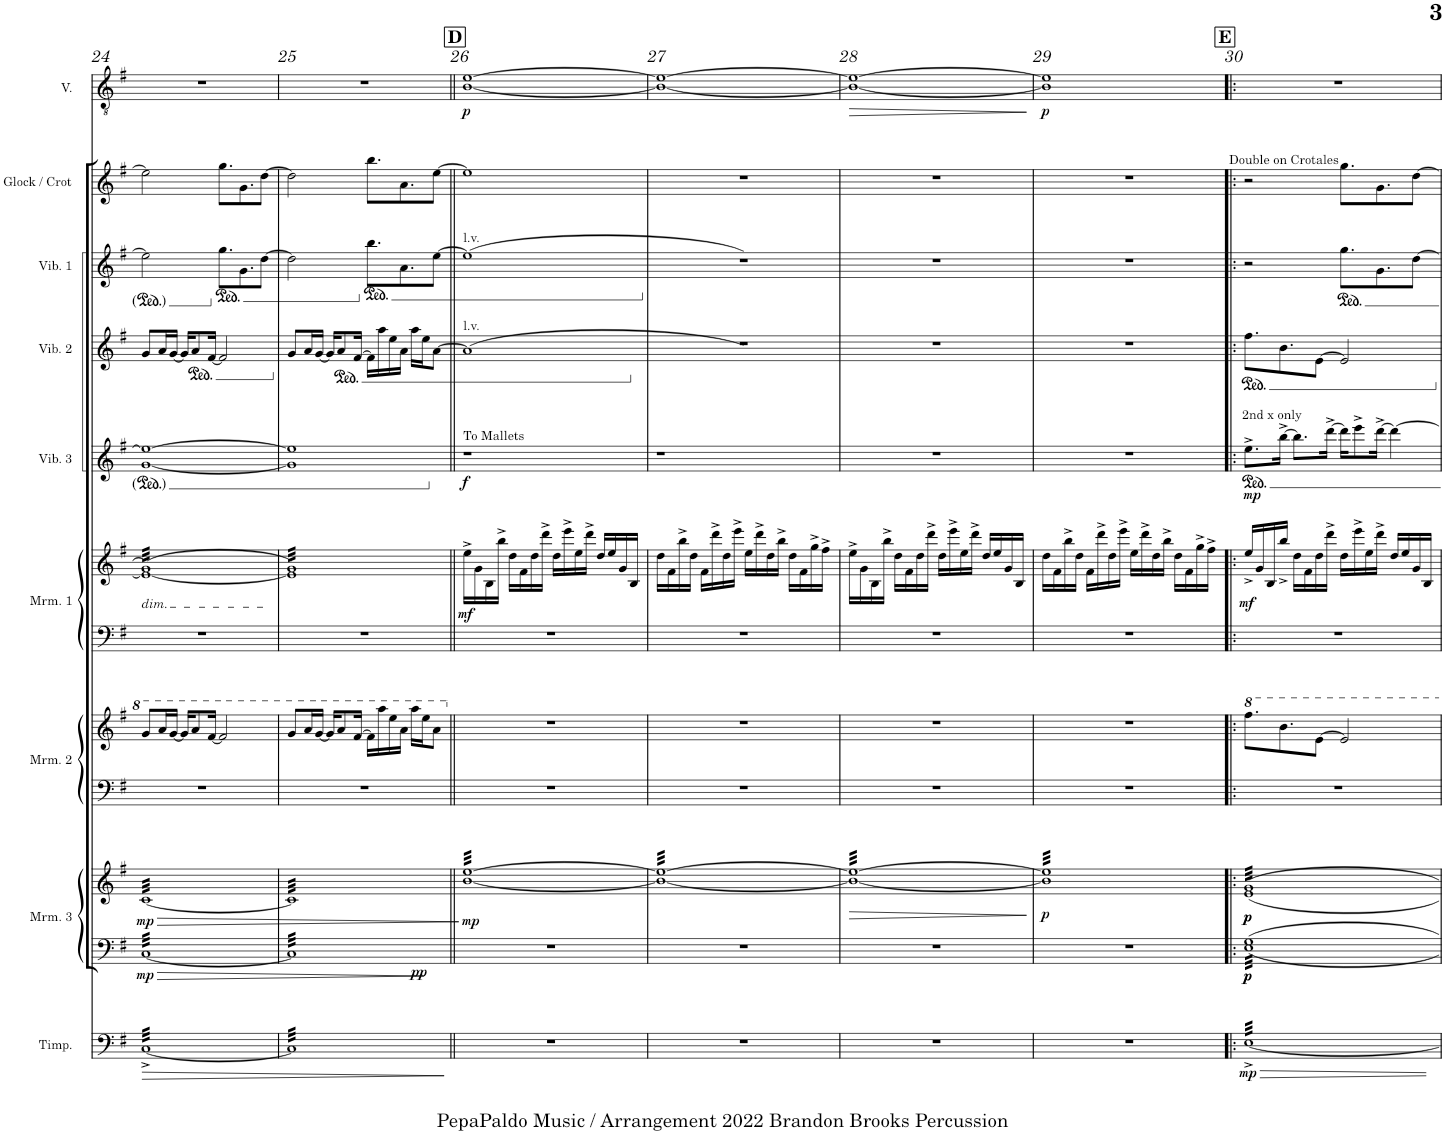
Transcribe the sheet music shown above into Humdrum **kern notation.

**kern	**dynam	**kern	**kern	**dynam	**kern	**kern	**kern	**kern	**dynam	**kern	**dynam	**kern	**kern	**kern	**kern	**dynam
*part9	*part9	*part8	*part8	*part8	*part7	*part7	*part6	*part6	*part6	*part5	*part5	*part4	*part3	*part2	*part1	*part1
*staff12	*staff12	*staff11	*staff10	*staff10/11	*staff9	*staff8	*staff7	*staff6	*staff6/7	*staff5	*staff5	*staff4	*staff3	*staff2	*staff1	*staff1
*I"Timpani	*	*I"Marimba 3	*	*	*I"Marimba 2	*	*I"Marimba 1	*	*	*I"Vibraphone 3	*	*I"Vibraphone 2	*I"Vibraphone 1	*I"Glock / Crot	*I"Voice	*
*I'Timp.	*	*I'Mrm. 3	*	*	*I'Mrm. 2	*	*I'Mrm. 1	*	*	*I'Vib. 3	*	*I'Vib. 2	*I'Vib. 1	*I'Glock / Crot	*I'V.	*
!!LO:PB:g=z
*clefF4	*	*clefF4	*clefG2	*	*clefF4	*clefG2	*clefF4	*clefG2	*	*clefG2	*	*clefG2	*clefG2	*clefG2	*clefGv2	*
*	*	*	*	*	*	*	*	*	*	*	*	*	*	*Trd-14c-24	*	*
*k[f#]	*	*k[f#]	*k[f#]	*	*k[f#]	*k[f#]	*k[f#]	*k[f#]	*	*k[f#]	*	*k[f#]	*k[f#]	*k[f#]	*k[f#]	*
*M4/4	*	*M4/4	*M4/4	*	*M4/4	*M4/4	*M4/4	*M4/4	*	*M4/4	*	*M4/4	*M4/4	*M4/4	*M4/4	*
=24	=24	=24	=24	=24	=24	=24	=24	=24	=24	=24	=24	=24	=24	=24	=24	=24
!	!	!	!	!	!	!	!	!LO:TX:b:i:t=dim.	!	!	!	!	!	!	!	!
!	!LO:HP:b	!	!	!LO:HP:b	!	!	!	!	!	!	!	!	!	!	!	!
!	!	!	!	!LO:DY:n=1:b=2	!	!	!	!	!	!	!	!	!	!	!	!
!	!	!	!	!LO:DY:n=2:b	!	!	!	!	!	!	!	!	!	!	!	!
*tremolo	*	*	*	*	*	*	*	*	*	*	*	*	*	*	*	*
*	*	*tremolo	*	*	*	*	*	*	*	*	*	*	*	*	*	*
*	*	*	*tremolo	*	*	*	*	*	*	*	*	*	*	*	*	*
*	*	*	*	*	*	*	*	*tremolo	*	*	*	*	*	*	*	*
[32C^LLL	>	[32CLLL	[32cLLL	> mp mp	1r	8gg/L	1r	(>32e 32gLLL	.	[1g 1ee_	.	8g/L	2ee\]	2ee\]	1r	.
32C^	.	32C	32c	.	.	.	.	(>32e 32g	.	.	.	.	.	.	.	.
32C^	.	32C	32c	.	.	.	.	(>32e 32g	.	.	.	.	.	.	.	.
32C^	.	32C	32c	.	.	.	.	(>32e 32g	.	.	.	.	.	.	.	.
32C^	.	32C	32c	.	.	16aa/L	.	(>32e 32g	.	.	.	16a/L	.	.	.	.
32C^	.	32C	32c	.	.	.	.	(>32e 32g	.	.	.	.	.	.	.	.
32C^	.	32C	32c	.	.	[16gg/JJ	.	(>32e 32g	.	.	.	[16g/JJ	.	.	.	.
32C^	.	32C	32c	.	.	.	.	(>32e 32g	.	.	.	.	.	.	.	.
32C^	.	32C	32c	.	.	16gg/KL]	.	(>32e 32g	.	.	.	16g/KL]	.	.	.	.
32C^	.	32C	32c	.	.	.	.	(>32e 32g	.	.	.	.	.	.	.	.
*	*	*	*	*	*	*	*	*	*	*	*	*ped	*	*	*	*
32C^	.	32C	32c	.	.	8aa/	.	(>32e 32g	.	.	.	8a/	.	.	.	.
32C^	.	32C	32c	.	.	.	.	(>32e 32g	.	.	.	.	.	.	.	.
32C^	.	32C	32c	.	.	.	.	(>32e 32g	.	.	.	.	.	.	.	.
32C^	.	32C	32c	.	.	.	.	(>32e 32g	.	.	.	.	.	.	.	.
32C^	.	32C	32c	.	.	[16ff#/Jk	.	(>32e 32g	.	.	.	[16f#/Jk	.	.	.	.
32C^	.	32C	32c	.	.	.	.	(>32e 32g	.	.	.	.	.	.	.	.
*	*	*	*	*	*	*	*	*	*	*	*	*	*ped	*	*	*
32C^	.	32C	32c	.	.	2ff#/]	.	(>32e 32g	.	.	.	2f#/]	8.gg\L	8.gg\L	.	.
32C^	.	32C	32c	.	.	.	.	(>32e 32g	.	.	.	.	.	.	.	.
32C^	.	32C	32c	.	.	.	.	(>32e 32g	.	.	.	.	.	.	.	.
32C^	.	32C	32c	.	.	.	.	(>32e 32g	.	.	.	.	.	.	.	.
32C^	.	32C	32c	.	.	.	.	(>32e 32g	.	.	.	.	.	.	.	.
32C^	.	32C	32c	.	.	.	.	(>32e 32g	.	.	.	.	.	.	.	.
32C^	.	32C	32c	.	.	.	.	(>32e 32g	.	.	.	.	8.g\	8.g\	.	.
32C^	.	32C	32c	.	.	.	.	(>32e 32g	.	.	.	.	.	.	.	.
32C^	.	32C	32c	.	.	.	.	(>32e 32g	.	.	.	.	.	.	.	.
32C^	.	32C	32c	.	.	.	.	(>32e 32g	.	.	.	.	.	.	.	.
32C^	.	32C	32c	.	.	.	.	(>32e 32g	.	.	.	.	.	.	.	.
32C^	.	32C	32c	.	.	.	.	(>32e 32g	.	.	.	.	.	.	.	.
32C^	.	32C	32c	.	.	.	.	(>32e 32g	.	.	.	.	[8dd\J	[8dd\J	.	.
32C^	.	32C	32c	.	.	.	.	(>32e 32g	.	.	.	.	.	.	.	.
32C^	.	32C	32c	.	.	.	.	(>32e 32g	.	.	.	.	.	.	.	.
32C^JJJ	.	32CJJJ	32cJJJ	.	.	.	.	32e 32gJJJ	.	.	.	.	.	.	.	.
=25	=25	=25	=25	=25	=25	=25	=25	=25	=25	=25	=25	=25	=25	=25	=25	=25
*	*	*	*	*	*	*	*	*	*	*	*	*Xped	*	*	*	*
!	!	!	!	!LO:DY:b=2	!	!	!	!	!	!	!	!	!	!	!	!
32C]LLL	.	32C]LLL	32c]LLL	pp	1r	8gg/L	1r	32e] 32g)LLL	.	1g] 1ee]	.	8g/L	2dd\]	2dd\]	1r	.
32C	.	32C	32c	.	.	.	.	32e 32g)	.	.	.	.	.	.	.	.
32C	.	32C	32c	.	.	.	.	32e 32g)	.	.	.	.	.	.	.	.
32C	.	32C	32c	.	.	.	.	32e 32g)	.	.	.	.	.	.	.	.
32C	.	32C	32c	.	.	16aa/L	.	32e 32g)	.	.	.	16a/L	.	.	.	.
32C	.	32C	32c	.	.	.	.	32e 32g)	.	.	.	.	.	.	.	.
32C	.	32C	32c	.	.	[16gg/JJ	.	32e 32g)	.	.	.	[16g/JJ	.	.	.	.
32C	.	32C	32c	.	.	.	.	32e 32g)	.	.	.	.	.	.	.	.
32C	.	32C	32c	.	.	16gg/KL]	.	32e 32g)	.	.	.	16g/KL]	.	.	.	.
32C	.	32C	32c	.	.	.	.	32e 32g)	.	.	.	.	.	.	.	.
*	*	*	*	*	*	*	*	*	*	*	*	*ped	*	*	*	*
32C	.	32C	32c	.	.	8aa/	.	32e 32g)	.	.	.	8a/	.	.	.	.
32C	.	32C	32c	.	.	.	.	32e 32g)	.	.	.	.	.	.	.	.
32C	.	32C	32c	.	.	.	.	32e 32g)	.	.	.	.	.	.	.	.
32C	.	32C	32c	.	.	.	.	32e 32g)	.	.	.	.	.	.	.	.
32C	.	32C	32c	.	.	[16ff#/Jk	.	32e 32g)	.	.	.	[16f#/Jk	.	.	.	.
32C	.	32C	32c	.	.	.	.	32e 32g)	.	.	.	.	.	.	.	.
*	*	*	*	*	*	*	*	*	*	*	*	*	*Xped	*	*	*
*	*	*	*	*	*	*	*	*	*	*	*	*	*ped	*	*	*
32C	.	32C	32c	.	.	16ff#\LL]	.	32e 32g)	.	.	.	16f#\LL]	8.bb\L	8.bb\L	.	.
32C	.	32C	32c	.	.	.	.	32e 32g)	.	.	.	.	.	.	.	.
32C	.	32C	32c	.	.	16aaa\	.	32e 32g)	.	.	.	16aa\	.	.	.	.
32C	.	32C	32c	.	.	.	.	32e 32g)	.	.	.	.	.	.	.	.
32C	.	32C	32c	.	.	16eee\	.	32e 32g)	.	.	.	16ee\	.	.	.	.
32C	.	32C	32c	.	.	.	.	32e 32g)	.	.	.	.	.	.	.	.
32C	.	32C	32c	.	.	16aa\JJ	.	32e 32g)	.	.	.	16a\JJ	8.a\	8.a\	.	.
32C	.	32C	32c	.	.	.	.	32e 32g)	.	.	.	.	.	.	.	.
32C	.	32C	32c	.	.	16aaa\LL	.	32e 32g)	.	.	.	16aa\LL	.	.	.	.
32C	.	32C	32c	.	.	.	.	32e 32g)	.	.	.	.	.	.	.	.
32C	.	32C	32c	.	.	16eee\J	.	32e 32g)	.	.	.	16ee\J	.	.	.	.
32C	.	32C	32c	.	.	.	.	32e 32g)	.	.	.	.	.	.	.	.
32C	.	32C	32c	.	.	8aa\J	.	32e 32g)	.	.	.	[8a\J	[8ee\J	[8ee\J	.	.
32C	.	32C	32c	.	.	.	.	32e 32g)	.	.	.	.	.	.	.	.
32C	.	32C	32c	.	.	.	.	32e 32g)	.	.	.	.	.	.	.	.
32CJJJ	.	32CJJJ	32cJJJ	.	.	.	.	32e 32g)JJJ	.	.	.	.	.	.	.	.
*	*	*	*	*	*	*	*	*Xtremolo	*	*	*	*	*	*	*	*
.	]	.	.	]	.	.	.	.	.	.	.	.	.	.	.	.
!!LO:REH:place=s1:a:B:cj:fs=14:t=D
=26||	=26||	=26||	=26||	=26||	=26||	=26||	=26||	=26||	=26||	=26||	=26||	=26||	=26||	=26||	=26||	=26||
!	!	!	!	!	!	!	!	!	!	!	!	!	!LO:TX:a:t=l.v.	!	!	!
!	!	!	!	!	!	!	!	!	!	!	!	!LO:TX:a:t=l.v.	!	!	!	!
!	!	!	!	!	!	!	!	!	!	!LO:TX:a:t=To Mallets	!	!	!	!	!	!
!	!	!	!	!LO:DY:b	!	!	!	!	!LO:DY:b	!	!LO:DY:b	!	!	!	!	!LO:DY:b
1r	.	1r	[32b [32eeLLL	mp	1r	1r	1r	16ee^\LL	mf	1r	f	(>1a]	(1ee]	1ee]	[1B [1e	p
.	.	.	32b 32ee	.	.	.	.	.	.	.	.	.	.	.	.	.
.	.	.	32b 32ee	.	.	.	.	16g\	.	.	.	.	.	.	.	.
.	.	.	32b 32ee	.	.	.	.	.	.	.	.	.	.	.	.	.
.	.	.	32b 32ee	.	.	.	.	16B\	.	.	.	.	.	.	.	.
.	.	.	32b 32ee	.	.	.	.	.	.	.	.	.	.	.	.	.
.	.	.	32b 32ee	.	.	.	.	16bb^\JJ	.	.	.	.	.	.	.	.
.	.	.	32b 32ee	.	.	.	.	.	.	.	.	.	.	.	.	.
.	.	.	32b 32ee	.	.	.	.	16dd\LL	.	.	.	.	.	.	.	.
.	.	.	32b 32ee	.	.	.	.	.	.	.	.	.	.	.	.	.
.	.	.	32b 32ee	.	.	.	.	16f#\	.	.	.	.	.	.	.	.
.	.	.	32b 32ee	.	.	.	.	.	.	.	.	.	.	.	.	.
.	.	.	32b 32ee	.	.	.	.	16dd\	.	.	.	.	.	.	.	.
.	.	.	32b 32ee	.	.	.	.	.	.	.	.	.	.	.	.	.
.	.	.	32b 32ee	.	.	.	.	16ddd^\JJ	.	.	.	.	.	.	.	.
.	.	.	32b 32ee	.	.	.	.	.	.	.	.	.	.	.	.	.
.	.	.	32b 32ee	.	.	.	.	16dd\LL	.	.	.	.	.	.	.	.
.	.	.	32b 32ee	.	.	.	.	.	.	.	.	.	.	.	.	.
.	.	.	32b 32ee	.	.	.	.	16eee^\	.	.	.	.	.	.	.	.
.	.	.	32b 32ee	.	.	.	.	.	.	.	.	.	.	.	.	.
.	.	.	32b 32ee	.	.	.	.	16ee\	.	.	.	.	.	.	.	.
.	.	.	32b 32ee	.	.	.	.	.	.	.	.	.	.	.	.	.
.	.	.	32b 32ee	.	.	.	.	16ddd^\JJ	.	.	.	.	.	.	.	.
.	.	.	32b 32ee	.	.	.	.	.	.	.	.	.	.	.	.	.
.	.	.	32b 32ee	.	.	.	.	16dd/LL	.	.	.	.	.	.	.	.
.	.	.	32b 32ee	.	.	.	.	.	.	.	.	.	.	.	.	.
.	.	.	32b 32ee	.	.	.	.	16ee/	.	.	.	.	.	.	.	.
.	.	.	32b 32ee	.	.	.	.	.	.	.	.	.	.	.	.	.
.	.	.	32b 32ee	.	.	.	.	16g/	.	.	.	.	.	.	.	.
.	.	.	32b 32ee	.	.	.	.	.	.	.	.	.	.	.	.	.
.	.	.	32b 32ee	.	.	.	.	16B/JJ	.	.	.	.	.	.	.	.
.	.	.	32b 32eeJJJ	.	.	.	.	.	.	.	.	.	.	.	.	.
=27	=27	=27	=27	=27	=27	=27	=27	=27	=27	=27	=27	=27	=27	=27	=27	=27
*	*	*	*	*	*	*	*	*	*	*	*	*Xped	*	*	*	*
*	*	*	*	*	*	*	*	*	*	*	*	*	*Xped	*	*	*
1r	.	1r	32b 32eeLLL	.	1r	1r	1r	16dd\LL	.	1r	.	1r)	1r)	1r	1B_ 1e_	.
.	.	.	32b 32ee	.	.	.	.	.	.	.	.	.	.	.	.	.
.	.	.	32b 32ee	.	.	.	.	16f#\	.	.	.	.	.	.	.	.
.	.	.	32b 32ee	.	.	.	.	.	.	.	.	.	.	.	.	.
.	.	.	32b 32ee	.	.	.	.	16bb^\	.	.	.	.	.	.	.	.
.	.	.	32b 32ee	.	.	.	.	.	.	.	.	.	.	.	.	.
.	.	.	32b 32ee	.	.	.	.	16dd\JJ	.	.	.	.	.	.	.	.
.	.	.	32b 32ee	.	.	.	.	.	.	.	.	.	.	.	.	.
.	.	.	32b 32ee	.	.	.	.	16f#\LL	.	.	.	.	.	.	.	.
.	.	.	32b 32ee	.	.	.	.	.	.	.	.	.	.	.	.	.
.	.	.	32b 32ee	.	.	.	.	16ddd^\	.	.	.	.	.	.	.	.
.	.	.	32b 32ee	.	.	.	.	.	.	.	.	.	.	.	.	.
.	.	.	32b 32ee	.	.	.	.	16dd\	.	.	.	.	.	.	.	.
.	.	.	32b 32ee	.	.	.	.	.	.	.	.	.	.	.	.	.
.	.	.	32b 32ee	.	.	.	.	16eee^\JJ	.	.	.	.	.	.	.	.
.	.	.	32b 32ee	.	.	.	.	.	.	.	.	.	.	.	.	.
.	.	.	32b 32ee	.	.	.	.	16ee\LL	.	.	.	.	.	.	.	.
.	.	.	32b 32ee	.	.	.	.	.	.	.	.	.	.	.	.	.
.	.	.	32b 32ee	.	.	.	.	16ddd^\	.	.	.	.	.	.	.	.
.	.	.	32b 32ee	.	.	.	.	.	.	.	.	.	.	.	.	.
.	.	.	32b 32ee	.	.	.	.	16dd\	.	.	.	.	.	.	.	.
.	.	.	32b 32ee	.	.	.	.	.	.	.	.	.	.	.	.	.
.	.	.	32b 32ee	.	.	.	.	16bb^\JJ	.	.	.	.	.	.	.	.
.	.	.	32b 32ee	.	.	.	.	.	.	.	.	.	.	.	.	.
.	.	.	32b 32ee	.	.	.	.	16dd\LL	.	.	.	.	.	.	.	.
.	.	.	32b 32ee	.	.	.	.	.	.	.	.	.	.	.	.	.
.	.	.	32b 32ee	.	.	.	.	16f#\	.	.	.	.	.	.	.	.
.	.	.	32b 32ee	.	.	.	.	.	.	.	.	.	.	.	.	.
.	.	.	32b 32ee	.	.	.	.	16gg^\	.	.	.	.	.	.	.	.
.	.	.	32b 32ee	.	.	.	.	.	.	.	.	.	.	.	.	.
.	.	.	32b 32ee	.	.	.	.	16ff#^\JJ	.	.	.	.	.	.	.	.
.	.	.	32b 32eeJJJ	.	.	.	.	.	.	.	.	.	.	.	.	.
=28	=28	=28	=28	=28	=28	=28	=28	=28	=28	=28	=28	=28	=28	=28	=28	=28
!	!	!	!	!LO:HP:b	!	!	!	!	!	!	!	!	!	!	!	!LO:HP:b
1r	.	1r	32b 32eeLLL	>	1r	1r	1r	16ee^\LL	.	1r	.	1r	1r	1r	1B_ 1e_	>
.	.	.	32b 32ee	.	.	.	.	.	.	.	.	.	.	.	.	.
.	.	.	32b 32ee	.	.	.	.	16g\	.	.	.	.	.	.	.	.
.	.	.	32b 32ee	.	.	.	.	.	.	.	.	.	.	.	.	.
.	.	.	32b 32ee	.	.	.	.	16B\	.	.	.	.	.	.	.	.
.	.	.	32b 32ee	.	.	.	.	.	.	.	.	.	.	.	.	.
.	.	.	32b 32ee	.	.	.	.	16bb^\JJ	.	.	.	.	.	.	.	.
.	.	.	32b 32ee	.	.	.	.	.	.	.	.	.	.	.	.	.
.	.	.	32b 32ee	.	.	.	.	16dd\LL	.	.	.	.	.	.	.	.
.	.	.	32b 32ee	.	.	.	.	.	.	.	.	.	.	.	.	.
.	.	.	32b 32ee	.	.	.	.	16f#\	.	.	.	.	.	.	.	.
.	.	.	32b 32ee	.	.	.	.	.	.	.	.	.	.	.	.	.
.	.	.	32b 32ee	.	.	.	.	16dd\	.	.	.	.	.	.	.	.
.	.	.	32b 32ee	.	.	.	.	.	.	.	.	.	.	.	.	.
.	.	.	32b 32ee	.	.	.	.	16ddd^\JJ	.	.	.	.	.	.	.	.
.	.	.	32b 32ee	.	.	.	.	.	.	.	.	.	.	.	.	.
.	.	.	32b 32ee	.	.	.	.	16dd\LL	.	.	.	.	.	.	.	.
.	.	.	32b 32ee	.	.	.	.	.	.	.	.	.	.	.	.	.
.	.	.	32b 32ee	.	.	.	.	16eee^\	.	.	.	.	.	.	.	.
.	.	.	32b 32ee	.	.	.	.	.	.	.	.	.	.	.	.	.
.	.	.	32b 32ee	.	.	.	.	16ee\	.	.	.	.	.	.	.	.
.	.	.	32b 32ee	.	.	.	.	.	.	.	.	.	.	.	.	.
.	.	.	32b 32ee	.	.	.	.	16ddd^\JJ	.	.	.	.	.	.	.	.
.	.	.	32b 32ee	.	.	.	.	.	.	.	.	.	.	.	.	.
.	.	.	32b 32ee	.	.	.	.	16dd/LL	.	.	.	.	.	.	.	.
.	.	.	32b 32ee	.	.	.	.	.	.	.	.	.	.	.	.	.
.	.	.	32b 32ee	.	.	.	.	16ee/	.	.	.	.	.	.	.	.
.	.	.	32b 32ee	.	.	.	.	.	.	.	.	.	.	.	.	.
.	.	.	32b 32ee	.	.	.	.	16g/	.	.	.	.	.	.	.	.
.	.	.	32b 32ee	.	.	.	.	.	.	.	.	.	.	.	.	.
.	.	.	32b 32ee	.	.	.	.	16B/JJ	.	.	.	.	.	.	.	.
.	.	.	32b 32eeJJJ	.	.	.	.	.	.	.	.	.	.	.	.	.
.	.	.	.	]	.	.	.	.	.	.	.	.	.	.	.	]
=29	=29	=29	=29	=29	=29	=29	=29	=29	=29	=29	=29	=29	=29	=29	=29	=29
!	!	!	!	!LO:DY:b	!	!	!	!	!	!	!	!	!	!	!	!LO:DY:b
1r	.	1r	32b] 32ee]LLL	p	1r	1r	1r	16dd\LL	.	1r	.	1r	1r	1r	1B] 1e]	p
.	.	.	32b 32ee	.	.	.	.	.	.	.	.	.	.	.	.	.
.	.	.	32b 32ee	.	.	.	.	16f#\	.	.	.	.	.	.	.	.
.	.	.	32b 32ee	.	.	.	.	.	.	.	.	.	.	.	.	.
.	.	.	32b 32ee	.	.	.	.	16bb^\	.	.	.	.	.	.	.	.
.	.	.	32b 32ee	.	.	.	.	.	.	.	.	.	.	.	.	.
.	.	.	32b 32ee	.	.	.	.	16dd\JJ	.	.	.	.	.	.	.	.
.	.	.	32b 32ee	.	.	.	.	.	.	.	.	.	.	.	.	.
.	.	.	32b 32ee	.	.	.	.	16f#\LL	.	.	.	.	.	.	.	.
.	.	.	32b 32ee	.	.	.	.	.	.	.	.	.	.	.	.	.
.	.	.	32b 32ee	.	.	.	.	16ddd^\	.	.	.	.	.	.	.	.
.	.	.	32b 32ee	.	.	.	.	.	.	.	.	.	.	.	.	.
.	.	.	32b 32ee	.	.	.	.	16dd\	.	.	.	.	.	.	.	.
.	.	.	32b 32ee	.	.	.	.	.	.	.	.	.	.	.	.	.
.	.	.	32b 32ee	.	.	.	.	16eee^\JJ	.	.	.	.	.	.	.	.
.	.	.	32b 32ee	.	.	.	.	.	.	.	.	.	.	.	.	.
.	.	.	32b 32ee	.	.	.	.	16ee\LL	.	.	.	.	.	.	.	.
.	.	.	32b 32ee	.	.	.	.	.	.	.	.	.	.	.	.	.
.	.	.	32b 32ee	.	.	.	.	16ddd^\	.	.	.	.	.	.	.	.
.	.	.	32b 32ee	.	.	.	.	.	.	.	.	.	.	.	.	.
.	.	.	32b 32ee	.	.	.	.	16dd\	.	.	.	.	.	.	.	.
.	.	.	32b 32ee	.	.	.	.	.	.	.	.	.	.	.	.	.
.	.	.	32b 32ee	.	.	.	.	16bb^\JJ	.	.	.	.	.	.	.	.
.	.	.	32b 32ee	.	.	.	.	.	.	.	.	.	.	.	.	.
.	.	.	32b 32ee	.	.	.	.	16dd\LL	.	.	.	.	.	.	.	.
.	.	.	32b 32ee	.	.	.	.	.	.	.	.	.	.	.	.	.
.	.	.	32b 32ee	.	.	.	.	16f#\	.	.	.	.	.	.	.	.
.	.	.	32b 32ee	.	.	.	.	.	.	.	.	.	.	.	.	.
.	.	.	32b 32ee	.	.	.	.	16gg^\	.	.	.	.	.	.	.	.
.	.	.	32b 32ee	.	.	.	.	.	.	.	.	.	.	.	.	.
.	.	.	32b 32ee	.	.	.	.	16ff#^\JJ	.	.	.	.	.	.	.	.
.	.	.	32b 32eeJJJ	.	.	.	.	.	.	.	.	.	.	.	.	.
!!LO:REH:place=s1:a:B:cj:fs=14:t=E
=30!|:	=30!|:	=30!|:	=30!|:	=30!|:	=30!|:	=30!|:	=30!|:	=30!|:	=30!|:	=30!|:	=30!|:	=30!|:	=30!|:	=30!|:	=30!|:	=30!|:
*	*	*	*	*	*	*	*	*	*	*	*	*ped	*	*	*	*
!	!	!	!	!	!	!	!	!	!	!	!	!	!	!LO:TX:a:t=Double on Crotales	!	!
!	!	!	!	!	!	!	!	!	!	!LO:TX:a:t=2nd x only	!	!	!	!	!	!
!	!LO:DY:b	!	!	!LO:DY:b=2	!	!	!	!	!	!	!	!	!	!	!	!
!	!	!	!	!LO:DY:n=1:b=2	!	!	!	!	!	!	!	!	!	!	!	!
!	!	!	!	!LO:DY:n=2:b	!	!	!	!	!	!	!	!	!	!	!	!
!	!	!	!	!LO:DY:n=3:b	!	!	!	!	!LO:DY:b	!	!LO:DY:b	!	!	!	!	!
[32E^LLL	mp	32E 32GLLL	32e 32gLLL	p p p p	1r	8.fff#\L	1r	16ee^/LL	mf	8.ee^\L	mp	8.ff#\L	2r	2r	1r	.
32E^	.	32E 32G	32e 32g	.	.	.	.	.	.	.	.	.	.	.	.	.
32E^	.	32E 32G	32e 32g	.	.	.	.	16g/	.	.	.	.	.	.	.	.
32E^	.	32E 32G	32e 32g	.	.	.	.	.	.	.	.	.	.	.	.	.
32E^	.	32E 32G	32e 32g	.	.	.	.	16B/	.	.	.	.	.	.	.	.
32E^	.	32E 32G	32e 32g	.	.	.	.	.	.	.	.	.	.	.	.	.
32E^	.	32E 32G	32e 32g	.	.	8.bb\	.	16bb^/JJ	.	[16bb^\Jk	.	8.b\	.	.	.	.
32E^	.	32E 32G	32e 32g	.	.	.	.	.	.	.	.	.	.	.	.	.
32E^	.	32E 32G	32e 32g	.	.	.	.	16dd\LL	.	8.bb\L]	.	.	.	.	.	.
32E^	.	32E 32G	32e 32g	.	.	.	.	.	.	.	.	.	.	.	.	.
32E^	.	32E 32G	32e 32g	.	.	.	.	16f#\	.	.	.	.	.	.	.	.
32E^	.	32E 32G	32e 32g	.	.	.	.	.	.	.	.	.	.	.	.	.
32E^	.	32E 32G	32e 32g	.	.	[8ee\J	.	16dd\	.	.	.	[8e\J	.	.	.	.
32E^	.	32E 32G	32e 32g	.	.	.	.	.	.	.	.	.	.	.	.	.
32E^	.	32E 32G	32e 32g	.	.	.	.	16ddd^\JJ	.	[16ddd^\Jk	.	.	.	.	.	.
32E^	.	32E 32G	32e 32g	.	.	.	.	.	.	.	.	.	.	.	.	.
32E^	.	32E 32G	32e 32g	.	.	2ee/]	.	16dd\LL	.	16ddd\KL]	.	2e/]	8.gg\L	8.gg\L	.	.
32E^	.	32E 32G	32e 32g	.	.	.	.	.	.	.	.	.	.	.	.	.
32E^	.	32E 32G	32e 32g	.	.	.	.	16eee^\	.	8eee^\	.	.	.	.	.	.
32E^	.	32E 32G	32e 32g	.	.	.	.	.	.	.	.	.	.	.	.	.
32E^	.	32E 32G	32e 32g	.	.	.	.	16ee\	.	.	.	.	.	.	.	.
32E^	.	32E 32G	32e 32g	.	.	.	.	.	.	.	.	.	.	.	.	.
32E^	.	32E 32G	32e 32g	.	.	.	.	16ddd^\JJ	.	[16ddd^\Jk	.	.	8.g\	8.g\	.	.
32E^	.	32E 32G	32e 32g	.	.	.	.	.	.	.	.	.	.	.	.	.
32E^	.	32E 32G	32e 32g	.	.	.	.	16dd/LL	.	4ddd\_	.	.	.	.	.	.
32E^	.	32E 32G	32e 32g	.	.	.	.	.	.	.	.	.	.	.	.	.
32E^	.	32E 32G	32e 32g	.	.	.	.	16ee/	.	.	.	.	.	.	.	.
32E^	.	32E 32G	32e 32g	.	.	.	.	.	.	.	.	.	.	.	.	.
32E^	.	32E 32G	32e 32g	.	.	.	.	16g/	.	.	.	.	[8dd\J	[8dd\J	.	.
32E^	.	32E 32G	32e 32g	.	.	.	.	.	.	.	.	.	.	.	.	.
32E^	.	32E 32G	32e 32g	.	.	.	.	16B/JJ	.	.	.	.	.	.	.	.
32E^JJJ	.	32E 32GJJJ	32e 32gJJJ	.	.	.	.	.	.	.	.	.	.	.	.	.
*	*	*	*Xtremolo	*	*	*	*	*	*	*	*	*	*	*	*	*
*	*	*Xtremolo	*	*	*	*	*	*	*	*	*	*	*	*	*	*
*Xtremolo	*	*	*	*	*	*	*	*	*	*	*	*	*	*	*	*
*	*	*	*	*	*	*	*	*	*	*	*	*Xped	*	*	*	*
=	=	=	=	=	=	=	=	=	=	=	=	=	=	=	=	=
*-	*-	*-	*-	*-	*-	*-	*-	*-	*-	*-	*-	*-	*-	*-	*-	*-
